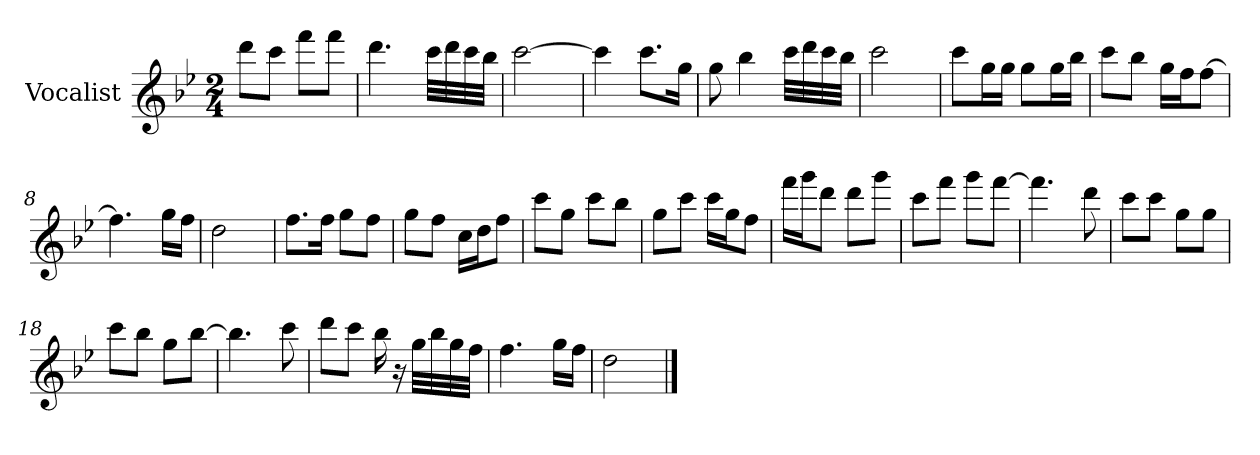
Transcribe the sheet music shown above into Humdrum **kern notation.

**kern
*part1
*staff1
*I"Vocalist
*k[b-e-]
*B-:
*M2/4
=
8dddL
8cccJ
8fffL
8fffJ
=1
4.ddd
32cccLLL
32ddd
32ccc
32bb-JJJ
=2
[2ccc
=3
4ccc]
8.cccL
16ggJk
=4
8gg
4bb-
32cccLLL
32ddd
32ccc
32bb-JJJ
=5
2ccc
=6
8cccL
16ggL
16ggJJ
8ggL
16ggL
16bb-JJ
=7
8cccL
8bb-J
16ggLL
16ffJ
[8ffJ
=8
4.ff]
16ggLL
16ffJJ
=9
2dd
=10
8.ffL
16ffJk
8ggL
8ffJ
=11
8ggL
8ffJ
16ccLL
16ddJ
8ffJ
=12
8cccL
8ggJ
8cccL
8bb-J
=13
8ggL
8cccJ
16cccLL
16ggJ
8ffJ
=14
16fffLL
16gggJ
8dddJ
8dddL
8gggJ
=15
8cccL
8fffJ
8gggL
[8fffJ
=16
4.fff]
8ddd
=17
8cccL
8cccJ
8ggL
8ggJ
=18
8cccL
8bb-J
8ggL
[8bb-J
=19
4.bb-]
8ccc
=20
8dddL
8cccJ
16bb-
16r
32ggLLL
32bb-
32gg
32ffJJJ
=21
4.ff
16ggLL
16ffJJ
=22
2dd
==
*-
